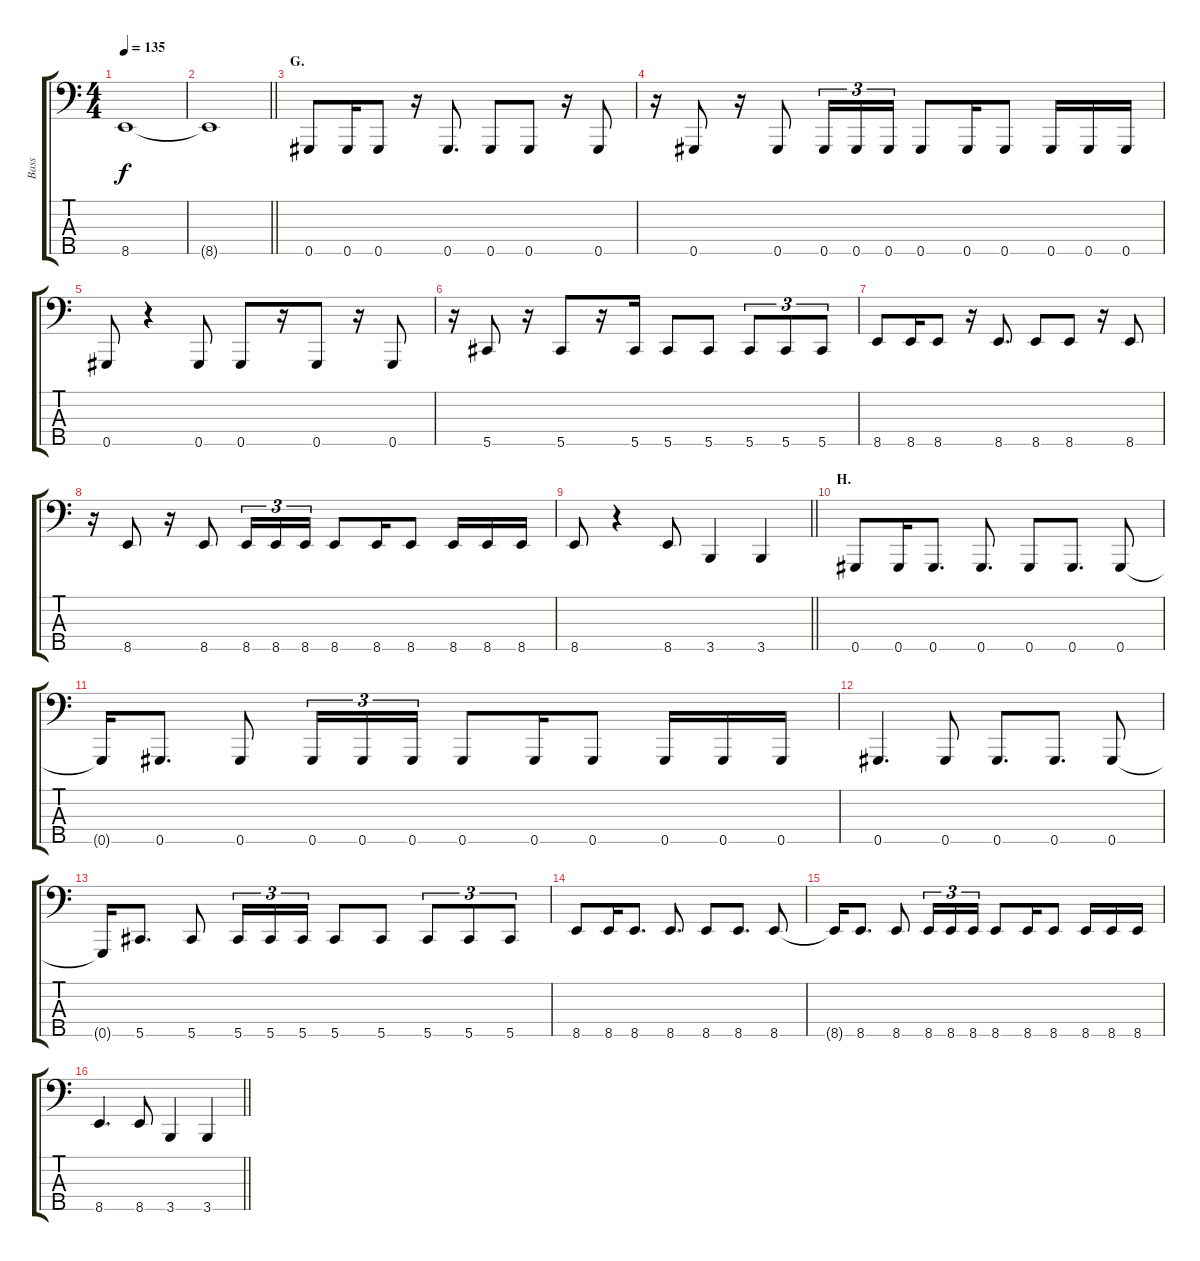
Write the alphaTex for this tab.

\track ("Bass" "Bass") {instrument electricbasspick}
\staff {score tabs}
\tuning (Gb2 Db2 Ab1 Eb1 Ab0) {hide}
\ts (4 4)
\tempo 135
\clef f4
\ks c
8.5{t}.1{dy f} |
\barLineRight lightlight
8.5{t}.1 |
\section ("" "G.")
0.5.8 0.5.16 0.5.8 r.16 0.5.8{d} 0.5.8 0.5.8 r.16 0.5.8 |
r.16 0.5.8 r.16 0.5.8 0.5.16{tu (3 2)} 0.5.16{tu (3 2)} 0.5.16{tu (3 2)} 0.5.8 0.5.16 0.5.8 0.5.16 0.5.16 0.5.16 |
0.5.8 r.4 0.5.8 0.5.8 r.16 0.5.8 r.16 0.5.8 |
r.16 5.5.8 r.16 5.5.8 r.16 5.5.16 5.5.8 5.5.8 5.5.8{tu (3 2)} 5.5.8{tu (3 2)} 5.5.8{tu (3 2)} |
8.5.8 8.5.16 8.5.8 r.16 8.5.8{d} 8.5.8 8.5.8 r.16 8.5.8 |
r.16 8.5.8 r.16 8.5.8 8.5.16{tu (3 2)} 8.5.16{tu (3 2)} 8.5.16{tu (3 2)} 8.5.8 8.5.16 8.5.8 8.5.16 8.5.16 8.5.16 |
\barLineRight lightlight
8.5.8 r.4 8.5.8 3.5.4 3.5.4 |
\section ("" "H.")
0.5.8 0.5.16 0.5.8{d} 0.5.8{d} 0.5.8 0.5.8{d} 0.5.8 |
0.5{t}.16 0.5.8{d} 0.5.8 0.5.16{tu (3 2)} 0.5.16{tu (3 2)} 0.5.16{tu (3 2)} 0.5.8 0.5.16 0.5.8 0.5.16 0.5.16 0.5.16 |
0.5.4{d} 0.5.8 0.5.8{d} 0.5.8{d} 0.5.8 |
0.5{t}.16 5.5.8{d} 5.5.8 5.5.16{tu (3 2)} 5.5.16{tu (3 2)} 5.5.16{tu (3 2)} 5.5.8 5.5.8 5.5.8{tu (3 2)} 5.5.8{tu (3 2)} 5.5.8{tu (3 2)} |
8.5.8 8.5.16 8.5.8{d} 8.5.8{d} 8.5.8 8.5.8{d} 8.5.8 |
8.5{t}.16 8.5.8{d} 8.5.8 8.5.16{tu (3 2)} 8.5.16{tu (3 2)} 8.5.16{tu (3 2)} 8.5.8 8.5.16 8.5.8 8.5.16 8.5.16 8.5.16 |
\barLineRight lightlight
8.5.4{d} 8.5.8 3.5.4 3.5.4
